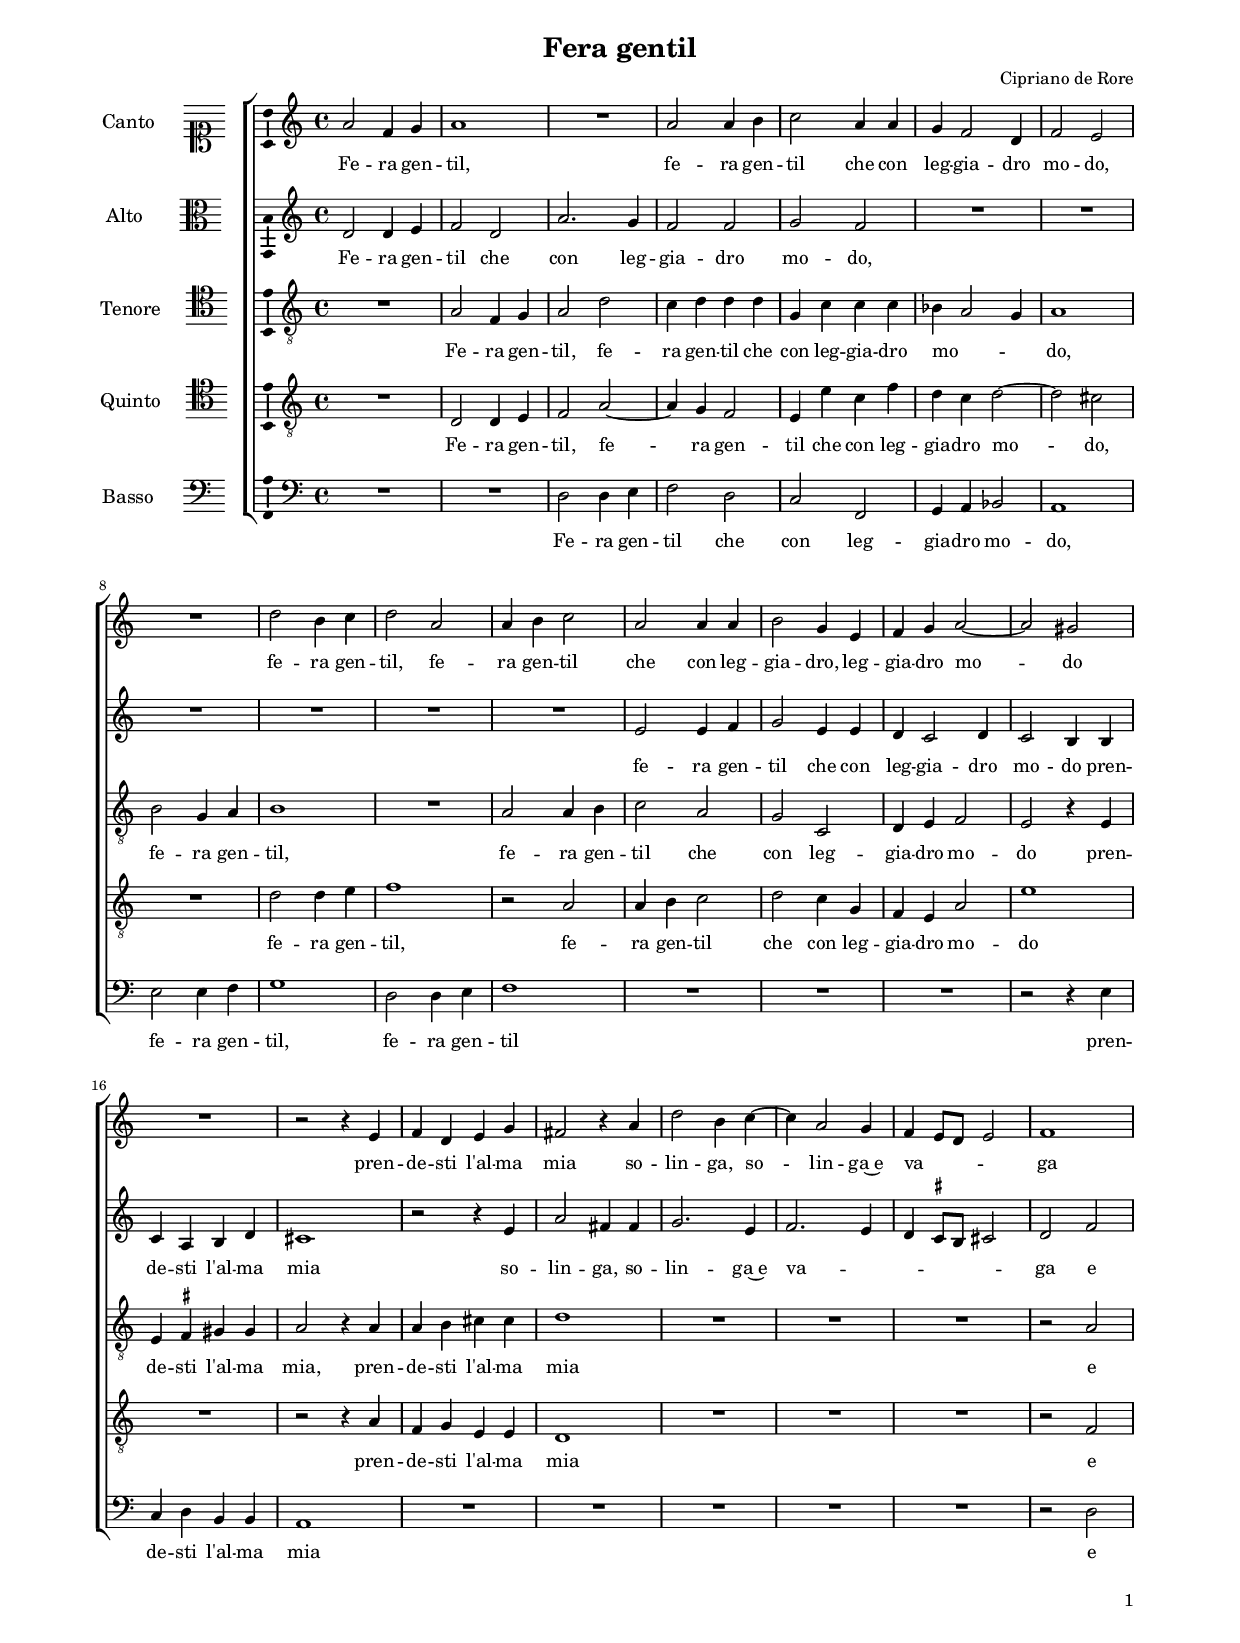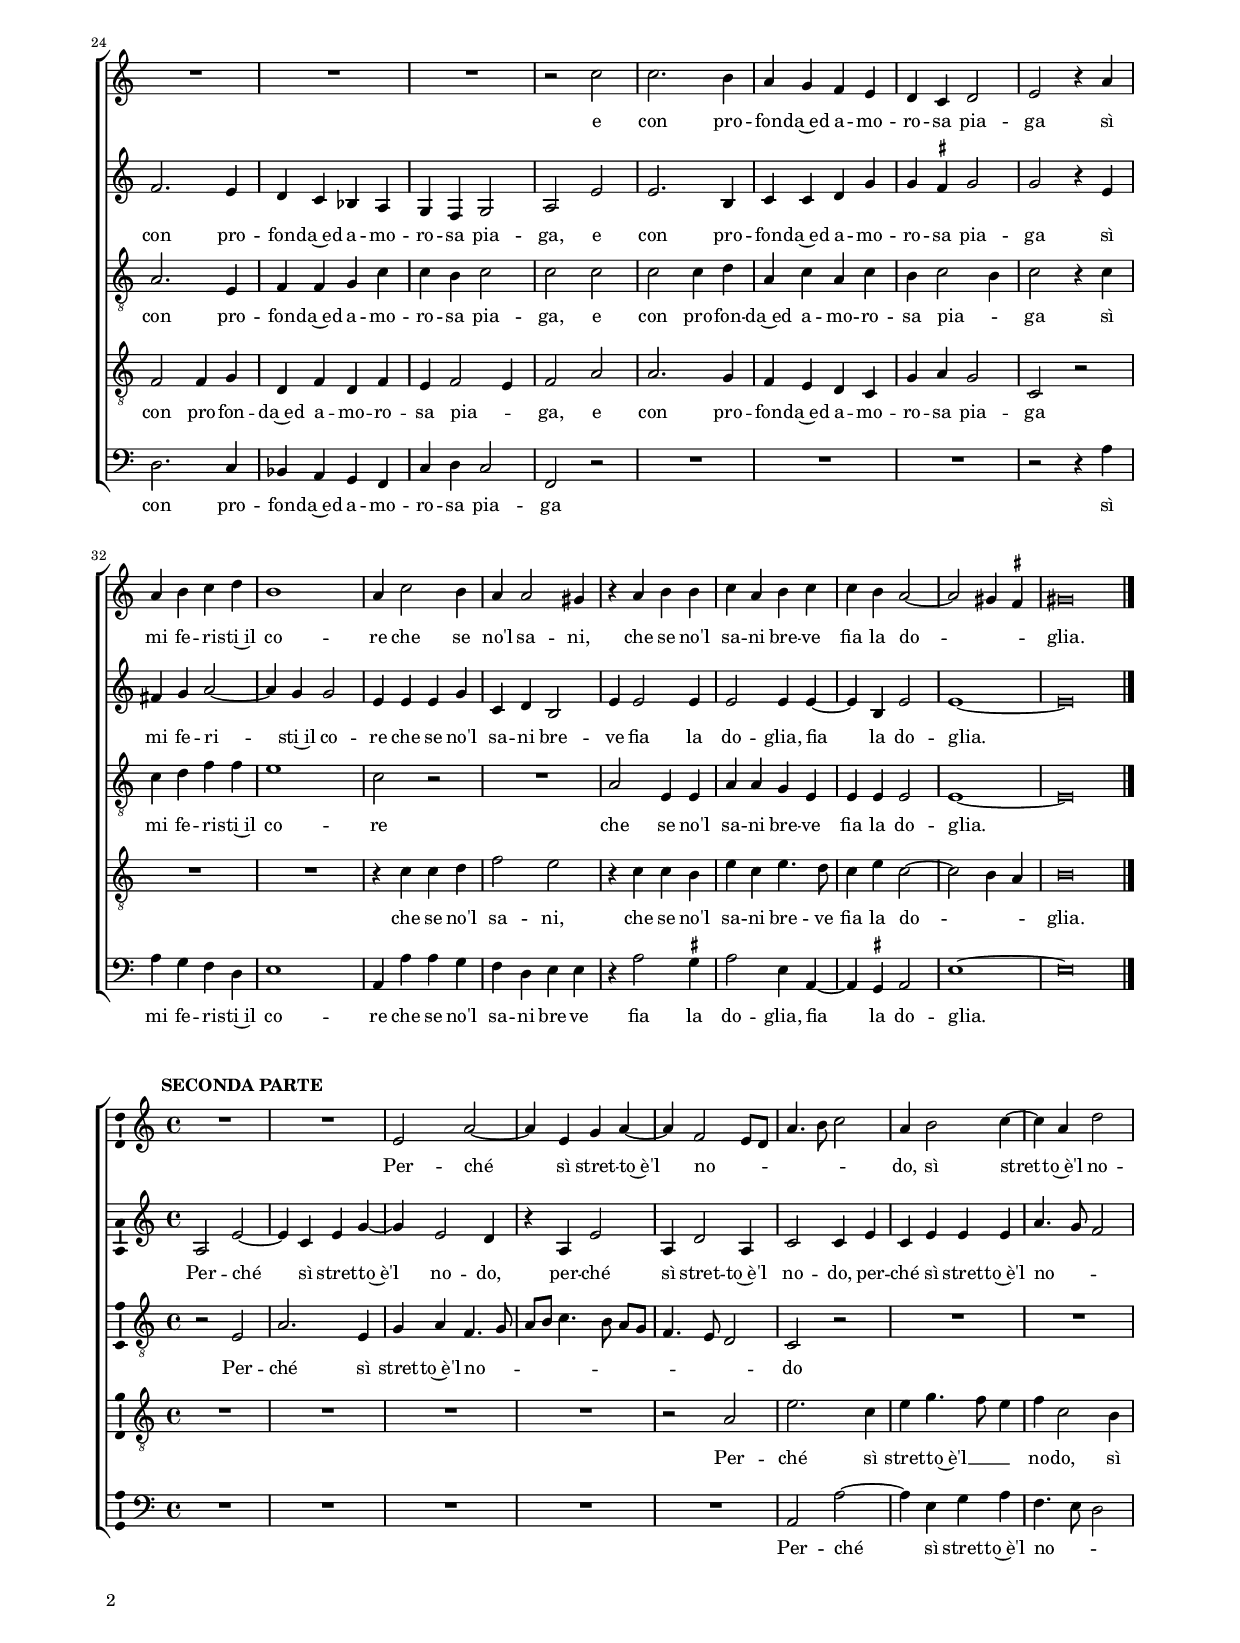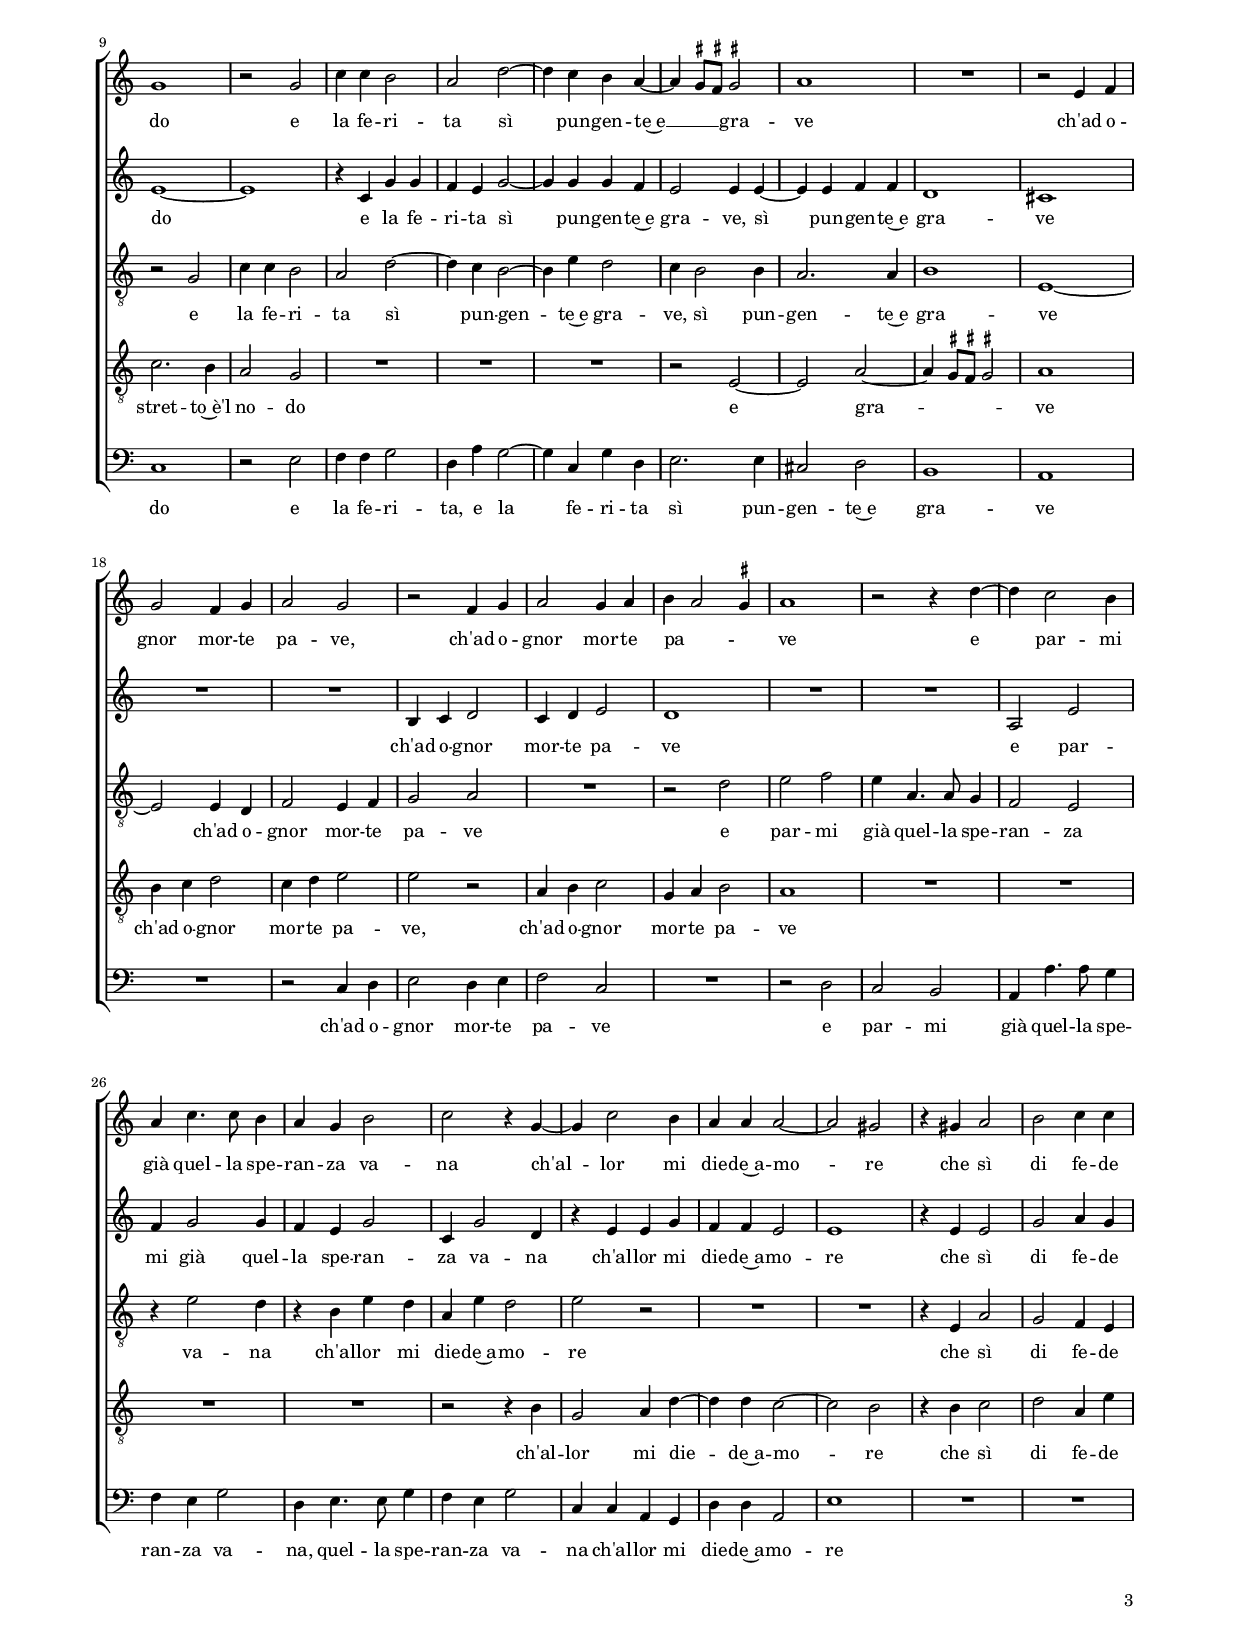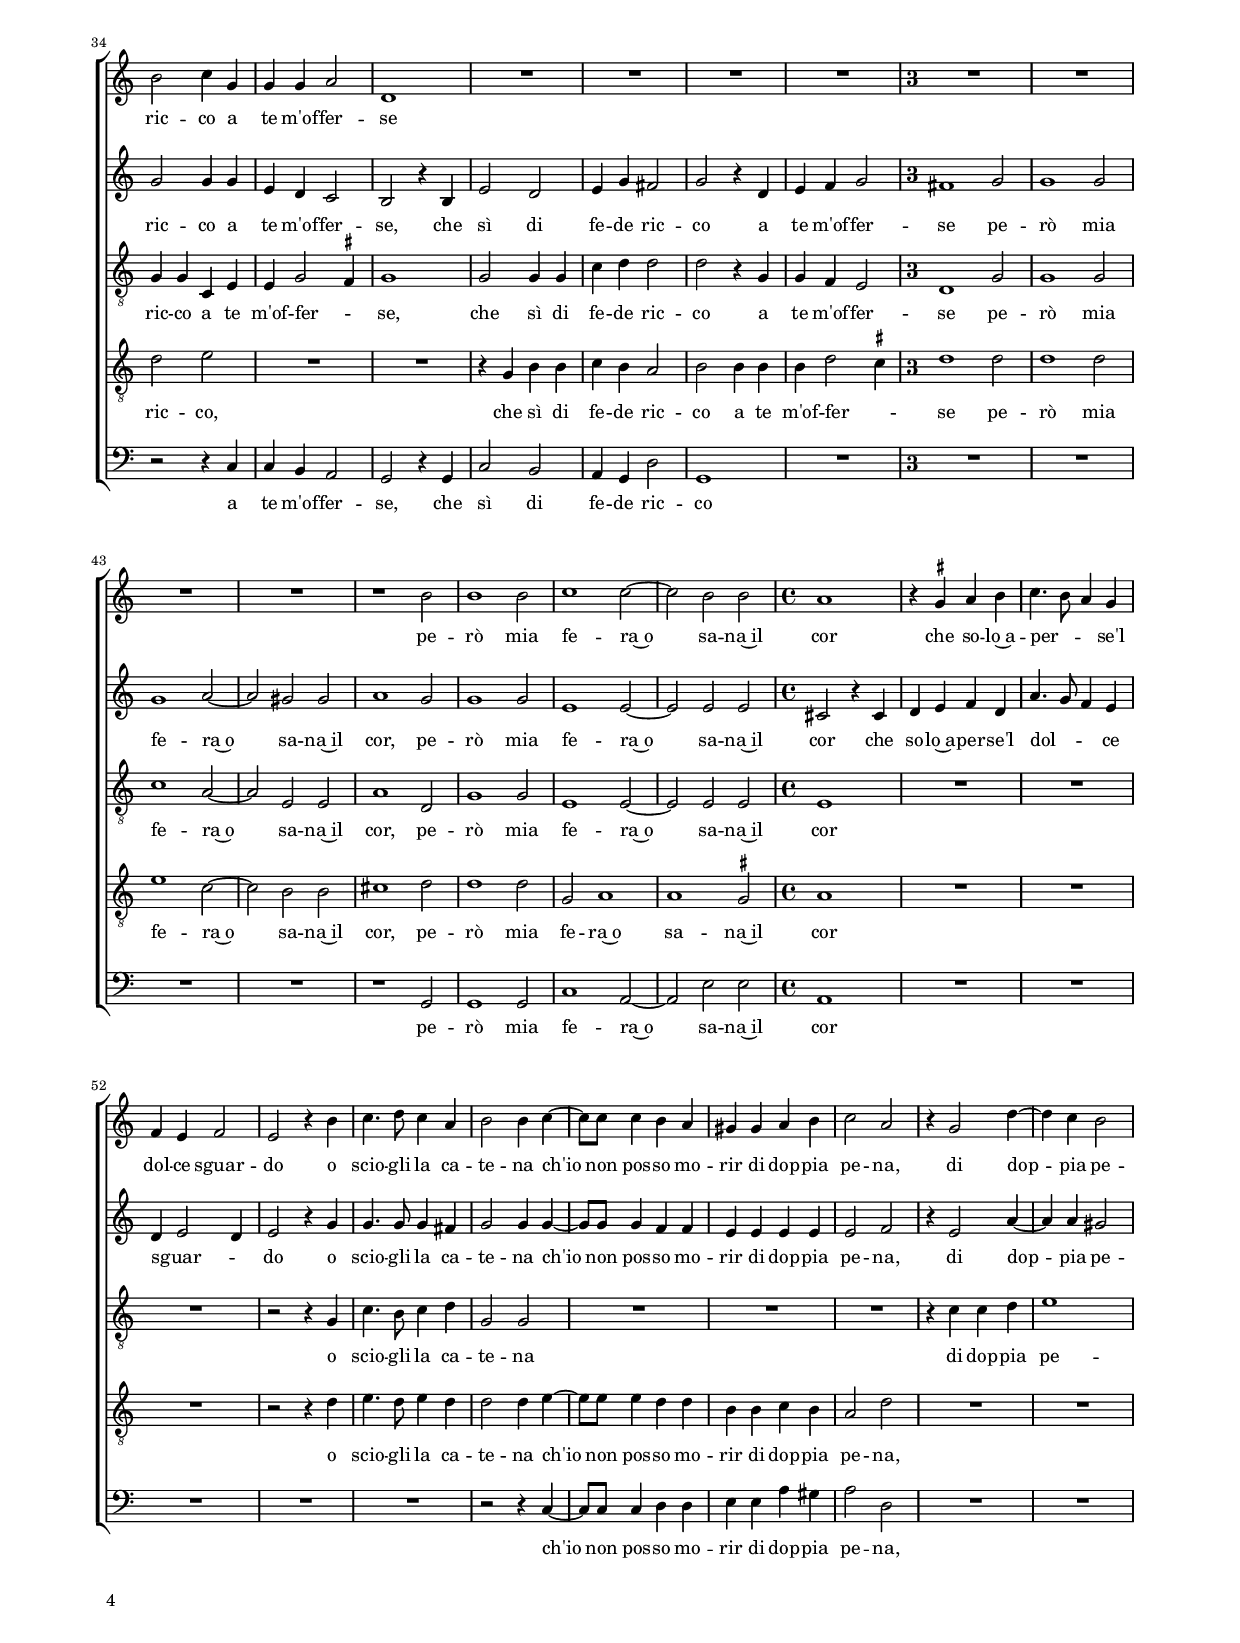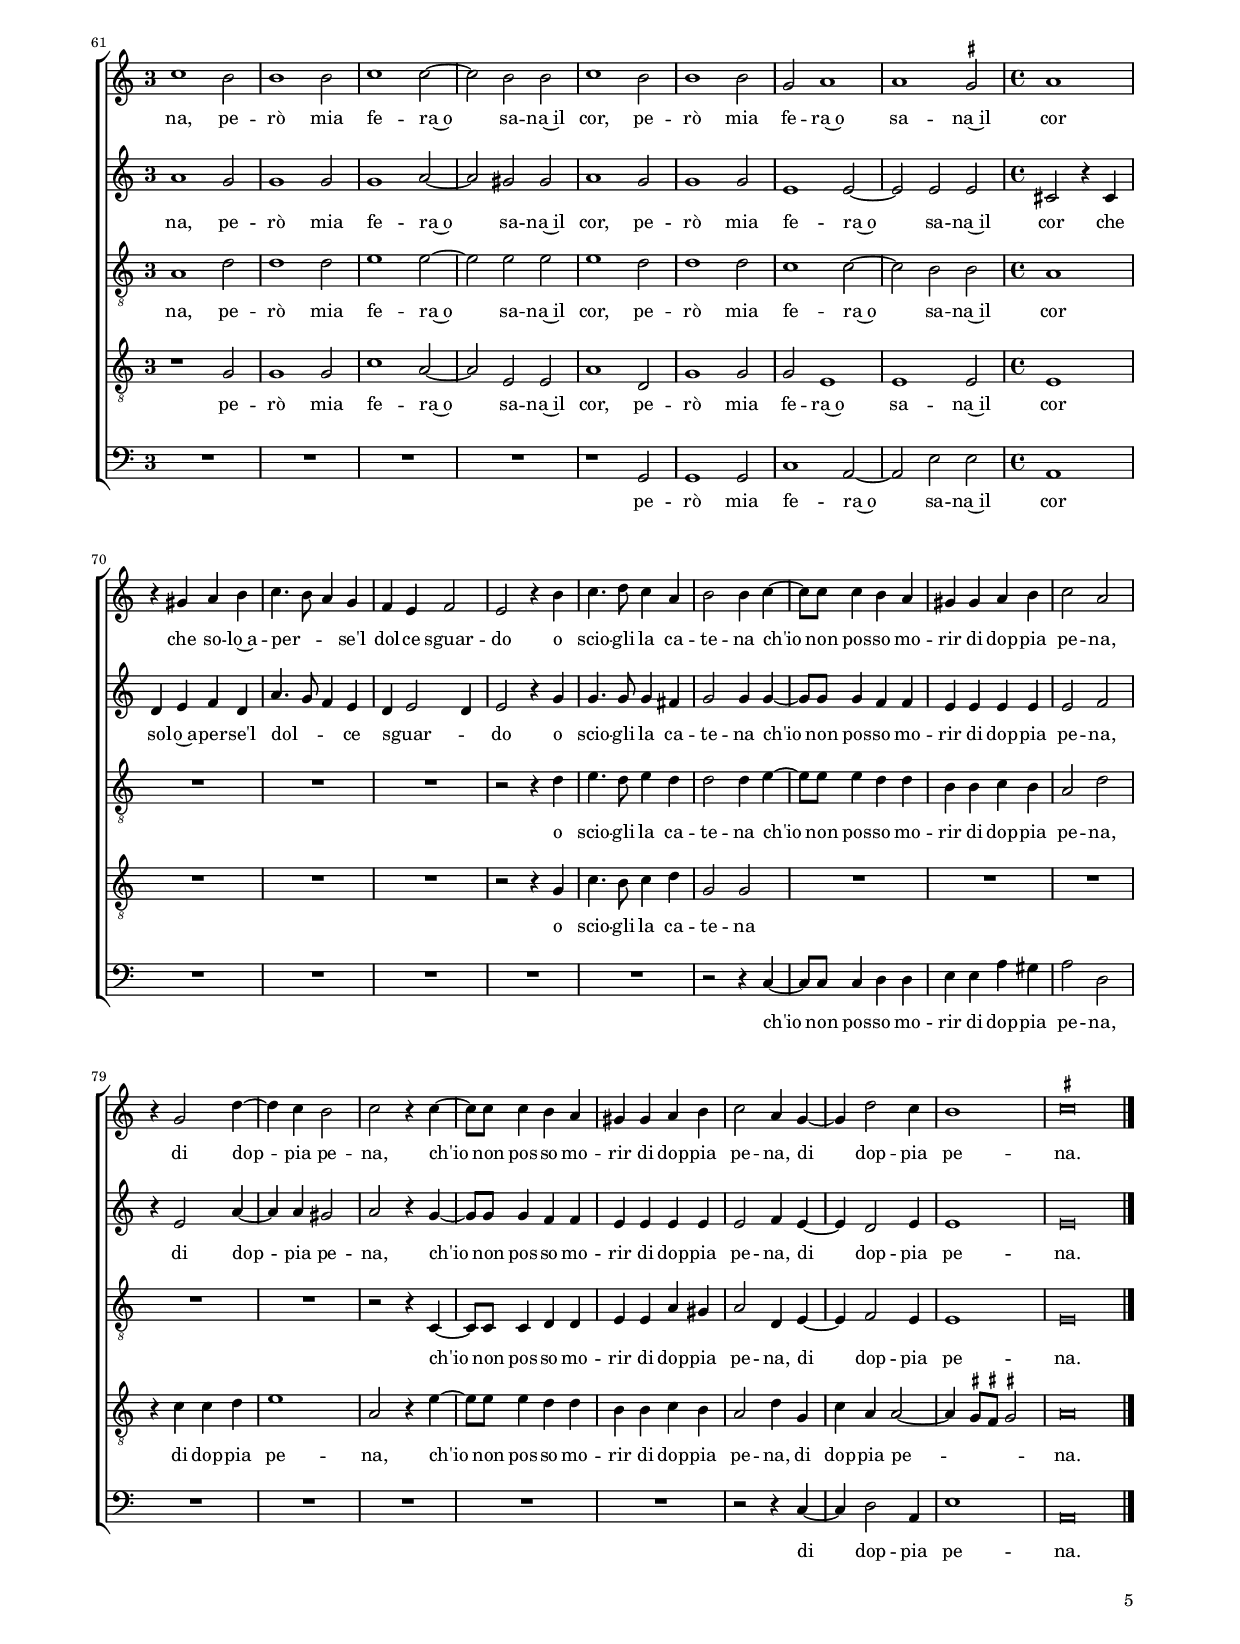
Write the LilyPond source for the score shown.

\header
{
  title="Fera gentil"
  composer="Cipriano de Rore"
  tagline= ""
}

\version "2.24.1"
\include "deutsch.ly"
#(set-global-staff-size 15)
% #(set-default-paper-size "letter")
#(ly:set-option 'point-and-click #f)

	
	ficta = { \once \set suggestAccidentals = ##t }
	
	forget = #(define-music-function (music) (ly:music?) #{
		\accidentalStyle forget
		$music
		\accidentalStyle default
		#})
	


\paper
	{
	top-margin = 1.8 \cm
	bottom-margin = 1.2 \cm
	left-margin = 1.8 \cm
	right-margin = 1.8 \cm
	ragged-bottom = ##f
	ragged-last-bottom = ##f
	print-page-number = ##f
	score-system-spacing = #'((basic-distance . 16) (minimum-distance . 14) (padding . 5) (strechability . 150))
	system-system-spacing = #'((basic-distance . 16) (minimum-distance . 14) (padding . 5) (strechability . 150))
	oddFooterMarkup=\markup   \fill-line { "" \fromproperty #'page:page-number-string }
	evenFooterMarkup=\markup  \fill-line { \fromproperty #'page:page-number-string "" }
	last-bottom-spacing = #'((basic-distance . 12) (minimum-distance . 7) (padding . 4))
	systems-per-page = 3
%	min-systems-per-page = 3
	}

global = {
	\key c \major
	\time 4/4
	\skip 1*39 
	\set Score.measureLength = #(ly:make-moment 2/1) \skip 1*2 \bar "|." % \noPageBreak
	}
	

incipitcantus = \markup { \score {
	{
	\set Staff.instrumentName = \markup { \fontsize #1 "Canto" }
	\key c \major
	\clef soprano
	s4 \bar ""
	}
	\layout  {
	raggedright = ##t
	indent = 1.8 \cm
	line-width = 2.5 \cm
	\context { \Staff \remove Time_signature_engraver }
	\override Staff.Clef.Y-extent = #'(0 . 0)
	}} \hspace #1 }
      
      
incipitaltus = \markup { \score {
	{
	\set Staff.instrumentName = \markup { \fontsize #1 "Alto" }
	\key c \major
	\clef alto
	s4 \bar ""
	}
	\layout  {
	raggedright = ##t
	indent = 1.8 \cm
	line-width = 2.5 \cm
	\context { \Staff \remove Time_signature_engraver }
	\override Staff.Clef.Y-extent = #'(0 . 0)
	}} \hspace #1 }


incipittenor = \markup { \score {
	{
	\set Staff.instrumentName = \markup { \fontsize #1 "Tenore" }
	\key c \major
	\clef tenor
	s4 \bar ""
	}
	\layout  {
	raggedright = ##t
	indent = 1.8 \cm
	line-width = 2.5 \cm
	\context { \Staff \remove Time_signature_engraver }
	\override Staff.Clef.Y-extent = #'(0 . 0)
	}} \hspace #1 }
      
      
incipitquintus = \markup { \score {
	{
	\set Staff.instrumentName = \markup { \fontsize #1 "Quinto" }
	\key c \major
	\clef tenor
	s4 \bar ""
	}
	\layout  {
	raggedright = ##t
	indent = 1.8 \cm
	line-width = 2.5 \cm
	\context { \Staff \remove Time_signature_engraver }
	\override Staff.Clef.Y-extent = #'(0 . 0)
	}} \hspace #1 }
      
      
incipitbassus = \markup { \score {
	{
	\set Staff.instrumentName = \markup { \fontsize #1 "Basso" }
	\key c \major
	\clef bass
	s4 \bar ""
	}
	\layout  {
	raggedright = ##t
	indent = 1.8 \cm
	line-width = 2.5 \cm
	\context { \Staff \remove Time_signature_engraver }
	\override Staff.Clef.Y-extent = #'(0 . 0)
	}} \hspace #1 }


cantus =  \relative c''
	{
	a2 f4 g a1
	R1 a2 a4 h
	c2 a4 a g f2 d4
	f2 e R1
%5
	d'2 h4 c d2 a |
	a4 h c2 a a4 a
	h2 g4 e f4 g a2~
	a2 gis R1
	r2 r4 e f d e g
%10
	fis2 r4 a d2 h4 c~ |
	c4 a2 g4 f e8 d e2
	f1 R1
	R1 R1
	r2 c' c2. h4
%15
	a4 g f e d c d2 |
	e2 r4 a a h c d
	h1 a4 c2 h4
	a4 a2 gis4 r a h h
	c4 a h c c h a2~
%20
	a2 gis4 \ficta fis gis\breve |
	}


altus =  \relative c'
	{
	d2 d4 e f2 d
	a'2. g4 f2 f
	g2 f R1
	R1 R1
%5
	R1 R1 |
	R1 e2 e4 f
	g2 e4 e d4 c2 d4
	c2 h4 h c a h d
	cis1 r2 r4 e
%10
	a2 fis4 fis g2. e4 |
	f2. e4 d \ficta cis8 h cis!2
	d2 f f2. e4
	d4 c b a g f g2
	a2 e' e2. h4
%15
	c4 c d g g \ficta fis g2 |
	g2 r4 e fis g a2~
	a4 g g2 e4 e e g
	c,4 d h2 e4 e2 e4
	e2 e4 e4~ e4 h4 e2
%20
	e1~ e\breve |
	}


tenor =  \relative c'
	{
	R1 a2 f4 g
	a2 d c4 d d d
	g,4 c c c b a2 g4
	a1 h2 g4 a
%5
	h1 R1 |
	a2 a4 h c2 a
	g2 c, d4 e f2
	e2 r4 e e \ficta fis gis gis
	a2 r4 a a h cis cis
%10
	d1 R1 |
	R1 R1
	r2 a a2. e4
	f4 f g c c h c2
	c2 c c c4 d
%15
	a4 c a c h c2 h4 |
	c2 r4 c c d f f
	e1 c2 r
	R1 a2 e4 e
	a4 a g e e e e2
%20
	e1~ e\breve |
	}


quintus  =  \relative c'
	{
	R1 d,2 d4 e
	f2 a2~ a4 g4 f2
	e4 e' c f d c d2~
	d2 cis R1
%5
	d2 d4 e f1 |
	r2 a, a4 h c2
	d2 c4 g f e a2
	e'1 R1
	r2 r4 a, f g e e
%10
	d1 R1 |
	R1 R1
	r2 f f f4 g
	d4 f d f e f2 e4
	f2 a a2. g4
%15
	f4 e d c g' a g2 |
	c,2 r R1
	R1 r4 c' c d
	f2 e r4 c c h
	e4 c e4. d8 c4 e c2~
%20
	c2 h4 a h\breve |
	}


bassus  =  \relative c
	{
	R1 R1
	d2 d4 e f2 d
	c2 f, g4 a b2
	a1 e'2 e4 f
%5
	g1 d2 d4 e |
	f1 R1
	R1 R1
	r2 r4 e c d h h
	a1 R1
%10
	R1 R1 |
	R1 R1
	r2 d d2. c4
	b4 a g f c' d c2
	f,2 r R1
%15
	R1 R1 |
	r2 r4 a' a g f d
	e1 a,4 a' a g
	f4 d e e r4 a2 \ficta gis4
	a2 e4 a,4~ a4 \ficta gis4 a2
%20
	e'1~ e\breve |
	}


lyricscantus = \lyricmode {
	Fe -- ra gen -- til,
	fe -- ra gen -- til che con leg -- gia -- dro mo -- do,
	fe -- ra gen -- til,
	fe -- ra gen -- til che con leg -- gia -- dro,
	leg -- gia -- dro mo -- do
	pren -- de -- sti l'al -- ma mia so -- lin -- ga,
	so -- lin -- ga~e va -- _ _ _ ga
	e con pro -- fon -- da~ed a -- mo -- ro -- sa pia -- ga
	sì mi fe -- ri -- sti~il co -- re
	che se no'l sa -- ni,
	che se no'l sa -- ni bre -- ve fia la do -- _ _ glia.
	}


lyricsaltus = \lyricmode {
	Fe -- ra gen -- til che con leg -- gia -- dro mo -- do,
	fe -- ra gen -- til che con leg -- gia -- dro mo -- do
	pren -- de -- sti l'al -- ma mia so -- lin -- ga,
	so -- lin -- ga~e va -- _ _ _ _ _ ga
	e con pro -- fon -- da~ed a -- mo -- ro -- sa pia -- ga,
	e con pro -- fon -- da~ed a -- mo -- ro -- sa pia -- ga
	sì mi fe -- ri -- sti~il co -- re
	che se no'l sa -- ni bre -- ve fia la do -- glia,
	fia la do -- glia.
	}


lyricstenor = \lyricmode {
	Fe -- ra gen -- til,
	fe -- ra gen -- til che con leg -- gia -- dro mo -- _ _ do,
	fe -- ra gen -- til,
	fe -- ra gen -- til che con leg -- gia -- dro mo -- do
	pren -- de -- sti l'al -- ma mia,
	pren -- de -- sti l'al -- ma mia
	e con pro -- fon -- da~ed a -- mo -- ro -- sa pia -- ga,
	e con pro -- fon -- da~ed a -- mo -- ro -- sa pia -- _ ga
	sì mi fe -- ri -- sti~il co -- re
	che se no'l sa -- ni bre -- ve fia la do -- glia.
	}


lyricsquintus = \lyricmode {
	Fe -- ra gen -- til,
	fe -- ra gen -- til che con leg -- gia -- dro mo -- do,
	fe -- ra gen -- til,
	fe -- ra gen -- til che con leg -- gia -- dro mo -- do
	pren -- de -- sti l'al -- ma mia
	e con pro -- fon -- da~ed a -- mo -- ro -- sa pia -- _ ga,
	e con pro -- fon -- da~ed a -- mo -- ro -- sa pia -- ga
	che se no'l sa -- ni,
	che se no'l sa -- ni bre -- ve fia la do -- _ _ glia.
	}


lyricsbassus = \lyricmode {
	Fe -- ra gen -- til che con leg -- gia -- dro mo -- do,
	fe -- ra gen -- til,
	fe -- ra gen -- til
	pren -- de -- sti l'al -- ma mia
	e con pro -- fon -- da~ed a -- mo -- ro -- sa pia -- ga
	sì mi fe -- ri -- sti~il co -- re
	che se no'l sa -- ni bre -- ve fia la do -- glia,
	fia la do -- glia.
	}


\score
{  
	\transpose c c {
	\new ChoirStaff \with { \override StaffGrouper.staff-staff-spacing.basic-distance = #12 }
	<<

	\new Staff << \global
	\new Voice="v1" {
		\set Staff.instrumentName=\incipitcantus
		\set Staff.midiInstrument = "reed organ"
		\clef violin
		\cantus }
	\new Lyrics \lyricsto "v1" {\lyricscantus }
	>>


	\new Staff << \global
	\new Voice="v2" {
		\set Staff.instrumentName=\incipitaltus
		\set Staff.midiInstrument = "reed organ"
		\clef violin 
		\altus}
	\new Lyrics \lyricsto "v2" {\lyricsaltus }
	>>


	\new Staff << \global
	\new Voice="v3" {
		\set Staff.instrumentName=\incipittenor
		\set Staff.midiInstrument = "reed organ"
		\clef "G_8"
		\tenor }
	\new Lyrics \lyricsto "v3" {\lyricstenor }
	>>


	\new Staff << \global
	\new Voice="v5" {
		\set Staff.instrumentName=\incipitquintus
		\set Staff.midiInstrument = "reed organ"
		\clef "G_8"
		\quintus}
	\new Lyrics \lyricsto "v5" {\lyricsquintus }
	>>


	\new Staff << \global
	\new Voice="v4" {
		\set Staff.instrumentName=\incipitbassus
		\set Staff.midiInstrument = "reed organ"
		\clef bass
		\bassus }
	\new Lyrics \lyricsto "v4" {\lyricsbassus}
	>>

	>>
	} % transpose

	\layout
	{
	indent = 2.5 \cm
	\context { \Staff \override TimeSignature.break-visibility = #end-of-line-invisible }
	\context { \Lyrics \override VerticalAxisGroup.nonstaff-relatedstaff-spacing.padding = #1.4 }
%	\context { \Lyrics \override LyricText.font-size = #1 }
	\context { \Staff \consists Ambitus_engraver }
	\context { \Score \override BarNumber.padding = #2 }
	\context { \Voice \override NoteHead.style = #'baroque }
	}


\midi
	{
	\tempo 2 = 80
	}

}

%%%%%%%%%%%%%%%%%%%%  SECUNDA PARS %%%%%%%%%%%%%%%%%%%%


global = {
	\key c \major
	\time 4/4
	\skip 1*40
	\time 3/1 \once \override Score.TimeSignature.style = #'single-digit \set Score.measureLength = #(ly:make-moment 3/2)
	\skip 1*3*4
	\time 4/4
	\skip 1*12
	\time 3/1 \once \override Score.TimeSignature.style = #'single-digit \set Score.measureLength = #(ly:make-moment 3/2)
	\skip 1*3*4
	\time 4/4
	\skip 1*18
	\set Score.measureLength = #(ly:make-moment 2/1) \skip 1*2 \bar "|."
	}


cantus =  \relative c''
	{
	R1 R1
	e,2 a2~ a4 e4 g a~
	a4 f2 e8 d a'4. h8 c2
	a4 h2 c4~ c4 a4 d2
%5
	g,1 r2 g |
	c4 c h2 a d~
	d4 c h a4~ a4 \ficta gis8 \ficta fis \ficta gis!2
	a1 R1
	r2 e4 f g2 f4 g
%10
	a2 g r f4 g |
	a2 g4 a h a2 \ficta gis4
	a1 r2 r4 d~
	d4 c2 h4 a c4. c8 h4
	a4 g h2 c r4 g~
%15
	g4 c2 h4 a a a2~ |
	a2 gis r4 gis a2
	h2 c4 c h2 c4 g
	g4 g a2 d,1
	R1 R1	
%20
	R1 R1 |
% Triple time
	R1. R1.
	R1. R1.
	r1 h'2 h1 h2
	c1 c2~ c2 h2 h
%25
% End of triple time
	a1 r4 \ficta gis a h |
	c4. h8 a4 g f4 e f2
	e2 r4 h' c4. d8 c4 a
	h2 h4 c4~ c8 c8 c4 h a
	gis4 gis a h c2 a
%30
	r4 g2 d'4~ d4 c4 h2 |
% Triple time
	c1 h2 h1 h2
	c1 c2~ c2 h2 h
	c1 h2 h1 h2
	g2 a1 a \ficta gis2
%35
% End of triple time
	a1 r4 gis a h |
	c4. h8 a4 g f e f2
	e2 r4 h' c4. d8 c4 a
	h2 h4 c4~ c8 c8 c4 h a
	gis4 gis a h c2 a
%40
	r4 g2 d'4~ d4 c4 h2 |
	c2 r4 c4~ c8 c8 c4 h a
	gis4 gis a h c2 a4 g~
	g4 d'2 c4 h1
	\ficta cis\breve |
	}


altus =  \relative c'
	{
	a2 e'2~ e4 c4 e g~
	g4 e2 d4 r a e'2
	a,4 d2 a4 c2 c4 e
	c4 e e e a4. g8 f2
%5
	e1~ e1 |
	r4 c g' g f e g2~ |
	g4 g g f e2 e4 e~
	e4 e f f d1
	cis1 R
%10
	R1 h4 c d2 |
	c4 d e2 d1
	R1 R1
	a2 e' f4 g2 g4
	f4 e g2 c,4 g'2 d4
%15
	r4 e e g f f e2 |
	e1 r4 e e2
	g2 a4 g g2 g4 g
	e4 d c2 h r4 h
	e2 d e4 g fis2
%20
	g2 r4 d e f g2 |
% Triple time
	fis1 g2 g1 g2
	g1 a2~ a2 gis2 gis
	a1 g2 g1 g2
	e1 e2~ e2 e2 e
%25
% End of triple time
	cis2 r4 cis d e f d |
	a'4. g8 f4 e d e2 d4
	e2 r4 g g4. g8 g4 fis
	g2 g4 g4~ g8 g8 g4 f f
	e4 e e e e2 f
%30
	r4 e2 a4~ a4 a4 gis2 |
% Triple time
	a1 g2 g1 g2
	g1 a2~ a2 gis2 gis
	a1 g2 g1 g2
	e1 e2~ e2 e2 e
%35
% End of triple time
	cis2 r4 cis d e f d
	a'4. g8 f4 e d e2 d4
	e2 r4 g g4. g8 g4 fis
	g2 g4 g4~ g8 g8 g4 f f
	e4 e e e e2 f
%40
	r4 e2 a4~ a4 a4 gis2 |
	a2 r4 g4~ g8 g8 g4 f f
	e4 e e e e2 f4 e~
	e4 d2 e4 e1
	e\breve |
	}


tenor =  \relative c'
	{
	r2 e, a2. e4
	g4 a f4. g8 a h c4. h8 a[ g]
	f4.e8 d2 c r
	R1 R1
%5
	r2 g' c4 c h2 |
	a2 d2~ d4 c4 h2~
	h4 e d2 c4 h2 h4
	a2. a4 h1
	e,1~ e2 e4 d
%10
	f2 e4 f g2 a |
	R1 r2 d
	e2 f e4 a,4. a8 g4
	f2 e r4 e'2 d4
	r4 h e d a e' d2
%15
	e2 r R1 |
	R1 r4 e, a2
	g2 f4 e g4 g c, e
	e4 g2 \ficta fis4 g1
	g2 g4 g c d d2
%20
	d2 r4 g, g f e2 |
% Triple time
	d1 g2 g1 g2
	c1 a2~ a2 e2 e
	a1 d,2 g1 g2
	e1 e2~ e2 e2 e
%25
% End of triple time
	e1 R1 
	R1 R1
	r2 r4 g c4. h8 c4 d
	g,2 g R1
	R1 R1
%30
	r4 c c d e1 |
% Triple time
	a,1 d2 d1 d2
	e1 e2~ e2 e2 e
	e1 d2 d1 d2
	c1 c2~ c2 h2 h
%35
% End of triple time
	a1 R1 |
	R1 R1
	r2 r4 d e4. d8 e4 d
	d2 d4 e4~ e8 e8 e4 d d
	h4 h c h a2 d
%40
	R1 R1 |
	r2 r4 c,4~ c8 c8 c4 d d
	e4 e a gis a2 d,4 e~
	e4 f2 e4 e1
	e\breve |
	}


quintus  =  \relative c'
	{
	R1 R1
	R1 R1
	r2 a e'2. c4
	e4 g4. f8 e4 f4 c2 h4
%5
	c2. h4 a2 g |
	R1 R1
	R1 r2 e~
	e2 a2~ a4 \ficta gis8 \ficta fis \ficta gis!2
	a1 h4 c d2
%10
	c4 d e2 e r |
	a,4 h c2 g4 a h2
	a1 R
	R1 R1
	R1 r2 r4 h
%15
	g2 a4 d~ d4 d4 c2~ |
	c2 h r4 h c2
	d2 a4 e' d2 e
	R1 R1
	r4 g, h h c h a2
%20
	h2 h4 h h d2 \ficta cis4 |
% Triple time
	d1 d2 d1 d2
	e1 c2~ c2 h2 h
	cis1 d2 d1 d2
	g,2 a1 a \ficta gis2
%25
% End of triple time
	a1 R |
	R1 R1
	r2 r4 d e4. d8 e4 d
	d2 d4 e4~ e8 e8 e4 d d
	h4 h c h a2 d
%30
	R1 R1 |
% Triple time
	r1 g,2 g1 g2
	c1 a2~ a2 e2 e
	a1 d,2 g1 g2
	g2 e1 e e2
%35
% End of triple time
	e1 R |
	R1 R1
	r2 r4 g c4. h8 c4 d
	g,2 g R1
	R1 R1
%40
	r4 c c d e1 |
	a,2 r4 e'4~ e8 e8 e4 d d
	h4 h c h a2 d4 g,
	c4 a a2~ a4 \ficta gis8 \ficta fis \ficta gis!2
	a\breve |
	}


bassus  =  \relative c
	{
	R1 R1
	R1 R1
	R1 a2 a'~
	a4 e g a f4. e8 d2
%5
	c1 r2 e |
	f4 f g2 d4 a' g2~
	g4 c, g' d e2. e4
	cis2 d h1
	a1 R
%10
	r2 c4 d e2 d4 e |
	f2 c R1
	r2 d c h
	a4 a'4. a8 g4 f4 e g2
	d4 e4. e8 g4 f4 e g2
%15
	c,4 c a g d' d a2 |
	e'1 R
	R1 r2 r4 c
	c4 h a2 g r4 g
	c2 h a4 g d'2
%20
	g,1 R |
% Triple time
	R1. R1.
	R1. R1.
	r1 g2 g1 g2
	c1 a2~ a2 e'2 e
%25
% End of triple time
	a,1 R |
	R1 R1
	R1 R1
	r2 r4 c4~ c8 c8 c4 d4 d
	e4 e a gis a2 d,
%30
	R1 R1 |
% Triple time
	R1. R1.
	R1. R1.
	r1 g,2 g1 g2
	c1 a2~ a2 e'2 e
%35
% End of triple time
	a,1 R |
	R1 R1
	R1 R1
	r2 r4 c4~ c8 c8 c4 d d
	e4 e a gis a2 d,
%40
	R1 R1 |
	R1 R1
	R1 r2 r4 c~
	c4 d2 a4 e'1
	a,\breve |
	}


lyricscantus = \lyricmode {
	Per -- ché sì stret -- to~è'l no -- _ _ _ _ _ do,
	sì stret -- to~è'l no -- do
	e la fe -- ri -- ta sì pun -- gen -- te~e __ _ _ gra -- ve
	ch'ad o -- gnor mor -- te pa -- ve,
	ch'ad o -- gnor mor -- te pa -- _ _ ve
	e par -- mi già quel -- la spe -- ran -- za va -- na
	ch'al -- lor mi die -- de~a -- mo -- re
	che sì di fe -- de ric -- co a te m'of -- fer -- se
	pe -- rò mia fe -- ra~o sa -- na~il cor
	che so -- lo~a -- per -- _ _ se'l dol -- ce sguar -- do
	o scio -- gli la ca -- te -- na
	ch'io non pos -- so mo -- rir di dop -- pia pe -- na,
	di dop -- pia pe -- na,
	pe -- rò mia fe -- ra~o sa -- na~il cor,
	pe -- rò mia fe -- ra~o sa -- na~il cor
	che so -- lo~a -- per -- _ _ se'l dol -- ce sguar -- do
	o scio -- gli la ca -- te -- na
	ch'io non pos -- so mo -- rir di dop -- pia pe -- na,
	di dop -- pia pe -- na,
	ch'io non pos -- so mo -- rir di dop -- pia pe -- na,
	di dop -- pia pe -- na.
	}


lyricsaltus = \lyricmode {
	Per -- ché sì stret -- to~è'l no -- do,
	per -- ché sì stret -- to~è'l no -- do,
	per -- ché sì stret -- to~è'l no -- _ _ do
	e la fe -- ri -- ta sì pun -- gen -- te~e gra -- ve,
	sì pun -- gen -- te~e gra -- ve
	ch'ad o -- gnor mor -- te pa -- ve
	e par -- mi già quel -- la spe -- ran -- za va -- na
	ch'al -- lor mi die -- de~a -- mo -- re
	che sì di fe -- de ric -- co a te m'of -- fer -- se,
	che sì di fe -- de ric -- co a te m'of -- fer -- se
	pe -- rò mia fe -- ra~o sa -- na~il cor,
	pe -- rò mia fe -- ra~o sa -- na~il cor
	che so -- lo~a -- per -- se'l dol -- _ _ ce sguar -- _ _ do
	o scio -- gli la ca -- te -- na
	ch'io non pos -- so mo -- rir di dop -- pia pe -- na,
	di dop -- pia pe -- na,
	pe -- rò mia fe -- ra~o sa -- na~il cor,
	pe -- rò mia fe -- ra~o sa -- na~il cor
	che so -- lo~a -- per -- se'l dol -- _ _ ce sguar -- _ _ do
	o scio -- gli la ca -- te -- na
	ch'io non pos -- so mo -- rir di dop -- pia pe -- na,
	di dop -- pia pe -- na,
	ch'io non pos -- so mo -- rir di dop -- pia pe -- na,
	di dop -- pia pe -- na.
	}


lyricstenor = \lyricmode {
	Per -- ché sì stret -- to~è'l no -- _ _ _ _ _ _ _ _ _ _ do
	e la fe -- ri -- ta sì pun -- gen -- te~e gra -- ve,
	sì pun -- gen -- te~e gra -- ve
	ch'ad o -- gnor mor -- te pa -- ve
	e par -- mi già quel -- la spe -- ran -- za va -- na
	ch'al -- lor mi die -- de~a -- mo -- re
	che sì di fe -- de ric -- co a te m'of -- fer -- _ se,
	che sì di fe -- de ric -- co a te m'of -- fer -- se
	pe -- rò mia fe -- ra~o sa -- na~il cor,
	pe -- rò mia fe -- ra~o sa -- na~il cor
	o scio -- gli la ca -- te -- na
	di dop -- pia pe -- na,
	pe -- rò mia fe -- ra~o sa -- na~il cor,
	pe -- rò mia fe -- ra~o sa -- na~il cor
	o scio -- gli la ca -- te -- na
	ch'io non pos -- so mo -- rir di dop -- pia pe -- na,
	ch'io non pos -- so mo -- rir di dop -- pia pe -- na,
	di dop -- pia pe -- na.
	}


lyricsquintus = \lyricmode {
	Per -- ché sì stret -- to~è'l __ _ _ no -- do,
	sì stret -- to~è'l no -- do
	e gra -- _ _ _ ve
	ch'ad o -- gnor mor -- te pa -- ve,
	ch'ad o -- gnor mor -- te pa -- ve
	ch'al -- lor mi die -- de~a -- mo -- re
	che sì di fe -- de ric -- co,
	che sì di fe -- de ric -- co a te m'of -- fer -- _ se
	pe -- rò mia fe -- ra~o sa -- na~il cor,
	pe -- rò mia fe -- ra~o sa -- na~il cor
	o scio -- gli la ca -- te -- na
	ch'io non pos -- so mo -- rir di dop -- pia pe -- na,
	pe -- rò mia fe -- ra~o sa -- na~il cor,
	pe -- rò mia fe -- ra~o sa -- na~il cor
	o scio -- gli la ca -- te -- na
	di dop -- pia pe -- na,
	ch'io non pos -- so mo -- rir di dop -- pia pe -- na,
	di dop -- pia pe -- _ _ _ na.
	}


lyricsbassus = \lyricmode {
	Per -- ché sì stret -- to~è'l no -- _ _ do
	e la fe -- ri -- ta,
	e la fe -- ri -- ta sì pun -- gen -- te~e gra -- ve
	ch'ad o -- gnor mor -- te pa -- ve
	e par -- mi già quel -- la spe -- ran -- za va -- na,
	quel -- la spe -- ran -- za va -- na
	ch'al -- lor mi die -- de~a -- mo -- re
	a te m'of -- fer -- se,
	che sì di fe -- de ric -- co
	pe -- rò mia fe -- ra~o sa -- na~il cor
	ch'io non pos -- so mo -- rir di dop -- pia pe -- na,
	pe -- rò mia fe -- ra~o sa -- na~il cor
	ch'io non pos -- so mo -- rir di dop -- pia pe -- na,
	di dop -- pia pe -- na.
	}


\score
	{  
	% \transpose {
	\new ChoirStaff \with { \override StaffGrouper.staff-staff-spacing.basic-distance = #12 }
	<<

	\new Staff <<\global
	\new Voice="v1" {
	  %\set Staff.instrumentName=Cantus
		\set Staff.midiInstrument = "reed organ"
		\clef violin
		\cantus }
	\new Lyrics \lyricsto "v1" {\lyricscantus }
	>>


	\new Staff << \global
	\new Voice="v2" {
	  %\set Staff.instrumentName=Altus
		\set Staff.midiInstrument = "reed organ"
		\clef violin 
		\altus}
	\new Lyrics \lyricsto "v2" {\lyricsaltus }
	>>


	\new Staff <<\global
	\new Voice="v3" {
	  %\set Staff.instrumentName=Tenor
		\set Staff.midiInstrument = "reed organ"
		\clef "G_8"
		\tenor }
	\new Lyrics \lyricsto "v3" {\lyricstenor }
	>>


	\new Staff << \global
	\new Voice="v5" {
	  %\set Staff.instrumentName=Quintus
		\set Staff.midiInstrument = "reed organ"
		\clef "G_8"
		\quintus}
	\new Lyrics \lyricsto "v5" {\lyricsquintus }
	>>


	\new Staff <<\global
	\new Voice="v4" {
	  %\set Staff.instrumentName=Bassus
		\set Staff.midiInstrument = "reed organ"
		\clef bass
		\bassus }
	\new Lyrics \lyricsto "v4" {\lyricsbassus}
	>>
	
	>>
	% } % transpose

	\layout
	{
	indent = 0 \cm
	\context { \Staff \override TimeSignature.break-visibility = #end-of-line-invisible }
	\context { \Lyrics \override VerticalAxisGroup.nonstaff-relatedstaff-spacing.padding = #1.4 }
%	\context { \Lyrics \override LyricText.font-size = #1 }
	\context { \Staff \consists Ambitus_engraver }
	\context { \Score \override BarNumber.padding = #2 }
	\context { \Voice \override NoteHead.style = #'baroque }
	}

	\header { piece = \markup { \raise #2 \hspace # 7 \bold "SECONDA PARTE"} }

\midi
	{
	\tempo 2 = 80
	}
	
}

% EOF
